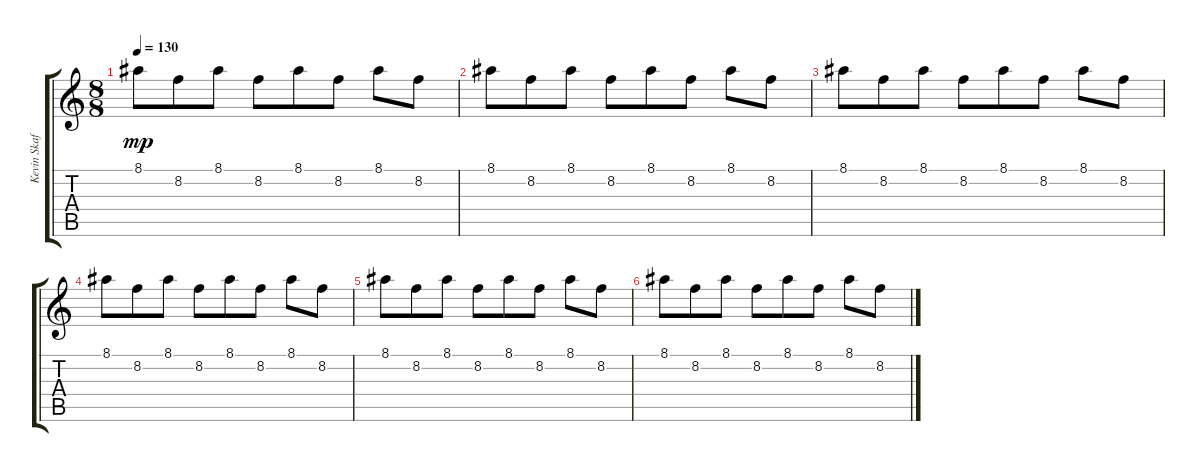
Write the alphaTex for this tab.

\track ("Kevin Skaff" "Kevin Skaf") {instrument overdrivenguitar}
\staff {score tabs}
\tuning (D4 A3 F3 C3 G2 C2) {hide}
\ts (8 8)
\tempo 130
\clef g2
\ks c
8.1.8{dy mp} 8.2.8 8.1.8 8.2.8 8.1.8 8.2.8 8.1.8 8.2.8 |
8.1.8 8.2.8 8.1.8 8.2.8 8.1.8 8.2.8 8.1.8 8.2.8 |
8.1.8 8.2.8 8.1.8 8.2.8 8.1.8 8.2.8 8.1.8 8.2.8 |
8.1.8 8.2.8 8.1.8 8.2.8 8.1.8 8.2.8 8.1.8 8.2.8 |
8.1.8 8.2.8 8.1.8 8.2.8 8.1.8 8.2.8 8.1.8 8.2.8 |
8.1.8 8.2.8 8.1.8 8.2.8 8.1.8 8.2.8 8.1.8 8.2.8
